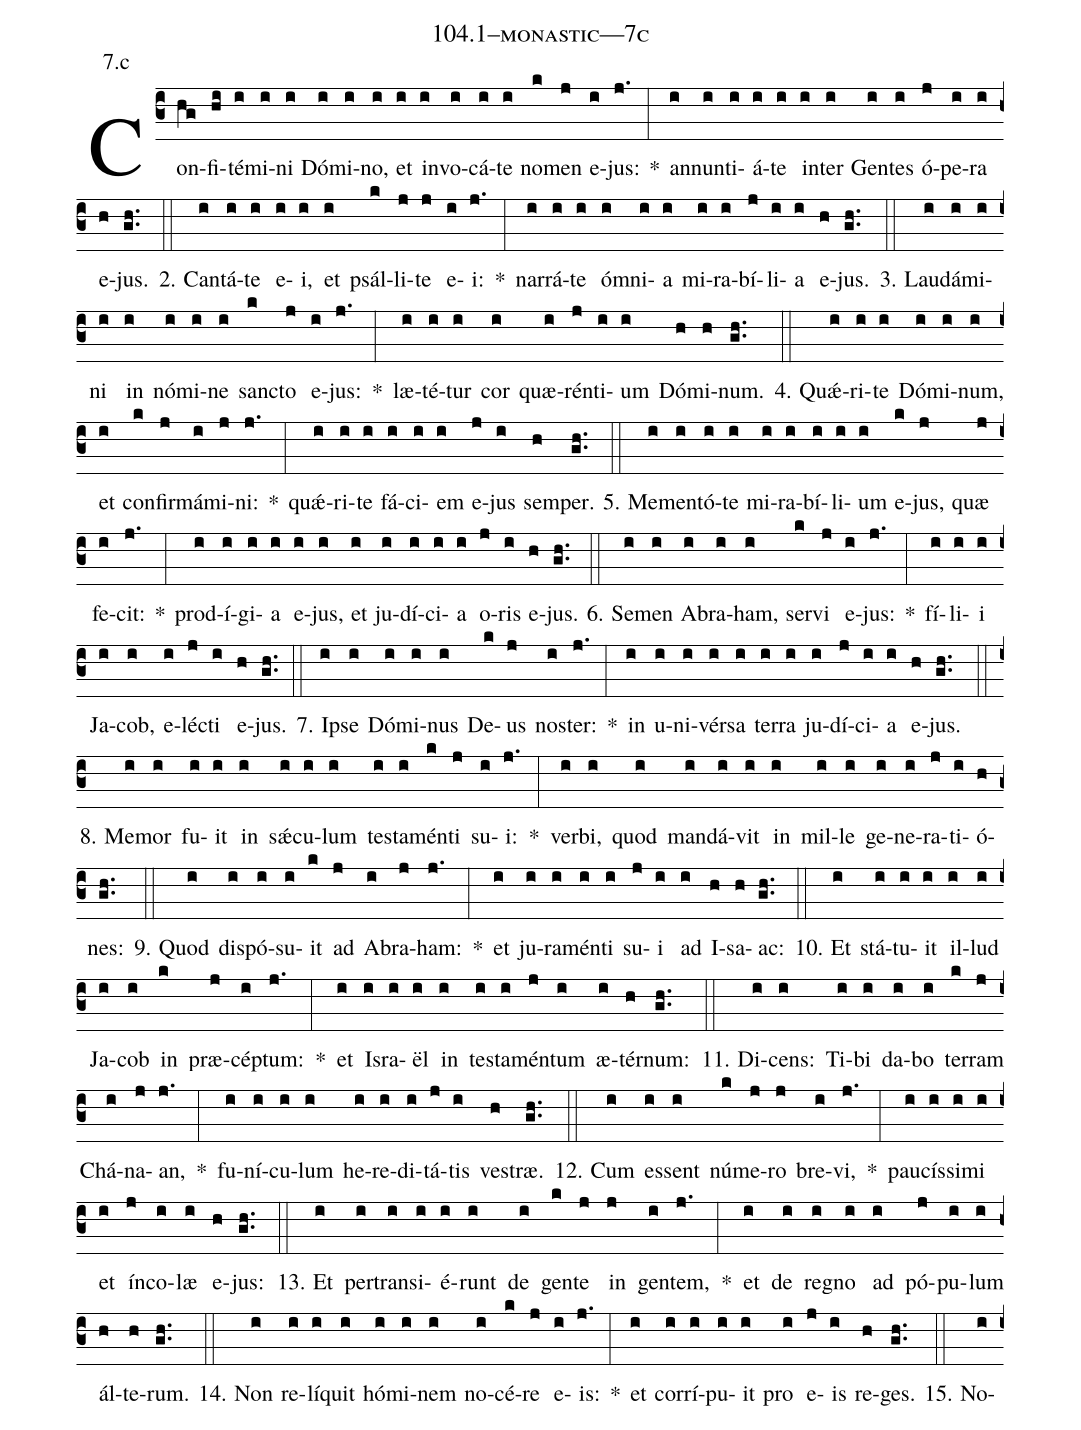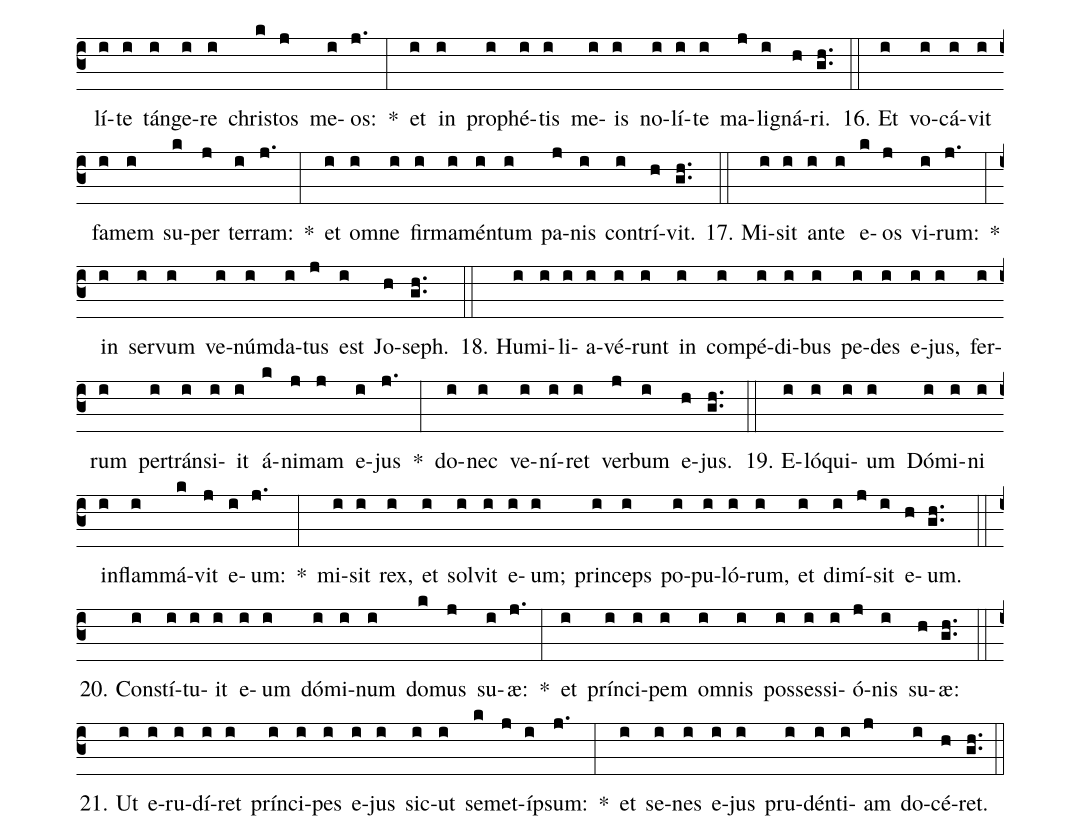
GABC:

name: 104.1--monastic---7c;
annotation: 7.c;
%%
(c3)Con(hg)fi(hi)té(i)mi(i)ni(i) Dó(i)mi(i)no,(i) et(i) in(i)vo(i)cá(i)te(i) no(k)men(j) e(i)jus:(j.) *(:) an(i)nun(i)ti(i)á(i)te(i) in(i)ter(i) Gen(i)tes(i) ó(j)pe(i)ra(i) e(h)jus.(gh..) (::)
2. Can(i)tá(i)te(i) e(i)i,(i) et(i) psál(k)li(j)te(j) e(i)i:(j.) *(:) nar(i)rá(i)te(i) óm(i)ni(i)a(i) mi(i)ra(i)bí(j)li(i)a(i) e(h)jus.(gh..) (::)
3. Lau(i)dá(i)mi(i)ni(i) in(i) nó(i)mi(i)ne(i) sanc(k)to(j) e(i)jus:(j.) *(:) læ(i)té(i)tur(i) cor(i) quæ(i)rén(j)ti(i)um(i) Dó(h)mi(h)num.(gh..) (::)
4. Quǽ(i)ri(i)te(i) Dó(i)mi(i)num,(i) et(i) con(k)fir(j)má(i)mi(j)ni:(j.) *(:) quǽ(i)ri(i)te(i) fá(i)ci(i)em(i) e(j)jus(i) sem(h)per.(gh..) (::)
5. Me(i)men(i)tó(i)te(i) mi(i)ra(i)bí(i)li(i)um(i) e(k)jus,(j) quæ(j) fe(i)cit:(j.) *(:) prod(i)í(i)gi(i)a(i) e(i)jus,(i) et(i) ju(i)dí(i)ci(i)a(i) o(j)ris(i) e(h)jus.(gh..) (::)
6. Se(i)men(i) A(i)bra(i)ham,(i) ser(k)vi(j) e(i)jus:(j.) *(:) fí(i)li(i)i(i) Ja(i)cob,(i) e(i)léc(j)ti(i) e(h)jus.(gh..) (::)
7. Ip(i)se(i) Dó(i)mi(i)nus(i) De(k)us(j) nos(i)ter:(j.) *(:) in(i) u(i)ni(i)vér(i)sa(i) ter(i)ra(i) ju(i)dí(j)ci(i)a(i) e(h)jus.(gh..) (::)
8. Me(i)mor(i) fu(i)it(i) in(i) sǽ(i)cu(i)lum(i) tes(i)ta(i)mén(k)ti(j) su(i)i:(j.) *(:) ver(i)bi,(i) quod(i) man(i)dá(i)vit(i) in(i) mil(i)le(i) ge(i)ne(i)ra(j)ti(i)ó(h)nes:(gh..) (::)
9. Quod(i) dis(i)pó(i)su(i)it(k) ad(j) A(i)bra(j)ham:(j.) *(:) et(i) ju(i)ra(i)mén(i)ti(i) su(j)i(i) ad(i) I(h)sa(h)ac:(gh..) (::)
10. Et(i) stá(i)tu(i)it(i) il(i)lud(i) Ja(i)cob(i) in(k) præ(j)cép(i)tum:(j.) *(:) et(i) Is(i)ra(i)ël(i) in(i) tes(i)ta(i)mén(j)tum(i) æ(i)tér(h)num:(gh..) (::)
11. Di(i)cens:(i) Ti(i)bi(i) da(i)bo(i) ter(k)ram(j) Chá(i)na(j)an,(j.) *(:) fu(i)ní(i)cu(i)lum(i) he(i)re(i)di(i)tá(j)tis(i) ves(h)træ.(gh..) (::)
12. Cum(i) es(i)sent(i) nú(k)me(j)ro(j) bre(i)vi,(j.) *(:) pau(i)cís(i)si(i)mi(i) et(i) ín(j)co(i)læ(i) e(h)jus:(gh..) (::)
13. Et(i) per(i)trans(i)i(i)é(i)runt(i) de(i) gen(k)te(j) in(j) gen(i)tem,(j.) *(:) et(i) de(i) re(i)gno(i) ad(i) pó(j)pu(i)lum(i) ál(h)te(h)rum.(gh..) (::)
14. Non(i) re(i)lí(i)quit(i) hó(i)mi(i)nem(i) no(i)cé(k)re(j) e(i)is:(j.) *(:) et(i) cor(i)rí(i)pu(i)it(i) pro(i) e(j)is(i) re(h)ges.(gh..) (::)
15. No(i)lí(i)te(i) tán(i)ge(i)re(i) chris(k)tos(j) me(i)os:(j.) *(:) et(i) in(i) pro(i)phé(i)tis(i) me(i)is(i) no(i)lí(i)te(i) ma(j)li(i)gná(h)ri.(gh..) (::)
16. Et(i) vo(i)cá(i)vit(i) fa(i)mem(i) su(k)per(j) ter(i)ram:(j.) *(:) et(i) om(i)ne(i) fir(i)ma(i)mén(i)tum(i) pa(j)nis(i) con(i)trí(h)vit.(gh..) (::)
17. Mi(i)sit(i) an(i)te(i) e(k)os(j) vi(i)rum:(j.) *(:) in(i) ser(i)vum(i) ve(i)núm(i)da(i)tus(j) est(i) Jo(h)seph.(gh..) (::)
18. Hu(i)mi(i)li(i)a(i)vé(i)runt(i) in(i) com(i)pé(i)di(i)bus(i) pe(i)des(i) e(i)jus,(i) fer(i)rum(i) per(i)tráns(i)i(i)it(i) á(k)ni(j)mam(j) e(i)jus(j.) *(:) do(i)nec(i) ve(i)ní(i)ret(i) ver(j)bum(i) e(h)jus.(gh..) (::)
19. E(i)ló(i)qui(i)um(i) Dó(i)mi(i)ni(i) in(i)flam(i)má(k)vit(j) e(i)um:(j.) *(:) mi(i)sit(i) rex,(i) et(i) sol(i)vit(i) e(i)um;(i) prin(i)ceps(i) po(i)pu(i)ló(i)rum,(i) et(i) di(i)mí(j)sit(i) e(h)um.(gh..) (::)
20. Con(i)stí(i)tu(i)it(i) e(i)um(i) dó(i)mi(i)num(i) do(k)mus(j) su(i)æ:(j.) *(:) et(i) prín(i)ci(i)pem(i) om(i)nis(i) pos(i)ses(i)si(i)ó(j)nis(i) su(h)æ:(gh..) (::)
21. Ut(i) e(i)ru(i)dí(i)ret(i) prín(i)ci(i)pes(i) e(i)jus(i) sic(i)ut(i) se(k)met(j)íp(i)sum:(j.) *(:) et(i) se(i)nes(i) e(i)jus(i) pru(i)dén(i)ti(i)am(j) do(i)cé(h)ret.(gh..) (::)
